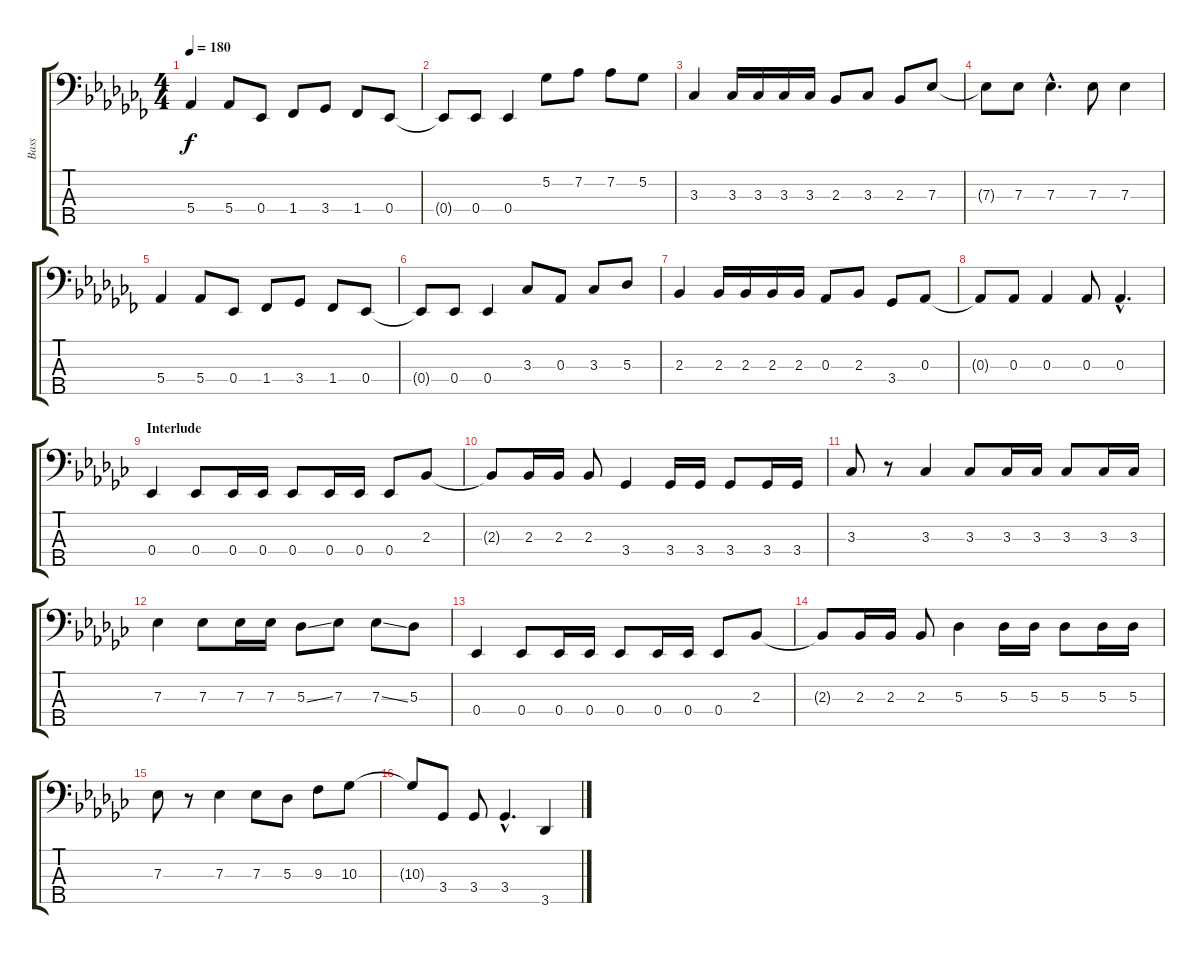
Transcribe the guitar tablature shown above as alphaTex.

\track ("Bass" "Bass") {instrument electricbassfinger}
\staff {score tabs}
\tuning (Gb2 Db2 Ab1 Eb1 Bb0) {hide}
\ts (4 4)
\tempo 180
\clef f4
\ks abminor
5.4.4{dy f} 5.4.8 0.4.8 1.4.8 3.4.8 1.4.8 0.4.8 |
0.4{t}.8 0.4.8 0.4.4 5.2.8 7.2.8 7.2.8 5.2.8 |
3.3.4 3.3.16 3.3.16 3.3.16 3.3.16 2.3.8 3.3.8 2.3.8 7.3.8 |
7.3{t}.8 7.3.8 7.3{hac}.4{d} 7.3.8 7.3.4 |
5.4.4 5.4.8 0.4.8 1.4.8 3.4.8 1.4.8 0.4.8 |
0.4{t}.8 0.4.8 0.4.4 3.3.8 0.3.8 3.3.8 5.3.8 |
2.3.4 2.3.16 2.3.16 2.3.16 2.3.16 0.3.8 2.3.8 3.4.8 0.3.8 |
0.3{t}.8 0.3.8 0.3.4 0.3.8 0.3{hac}.4{d} |
\section ("" "Interlude")
\ks ebminor
0.4.4 0.4.8 0.4.16 0.4.16 0.4.8 0.4.16 0.4.16 0.4.8 2.3.8 |
2.3{t}.8 2.3.16 2.3.16 2.3.8 3.4.4 3.4.16 3.4.16 3.4.8 3.4.16 3.4.16 |
3.3.8 r.8 3.3.4 3.3.8 3.3.16 3.3.16 3.3.8 3.3.16 3.3.16 |
7.3.4 7.3.8 7.3.16 7.3.16 5.3{ss}.8 7.3.8 7.3{ss}.8 5.3.8 |
0.4.4 0.4.8 0.4.16 0.4.16 0.4.8 0.4.16 0.4.16 0.4.8 2.3.8 |
2.3{t}.8 2.3.16 2.3.16 2.3.8 5.3.4 5.3.16 5.3.16 5.3.8 5.3.16 5.3.16 |
7.3.8 r.8 7.3.4 7.3.8 5.3.8 9.3.8 10.3.8 |
10.3{t}.8 3.4.8 3.4.8 3.4{hac}.4{d} 3.5.4
